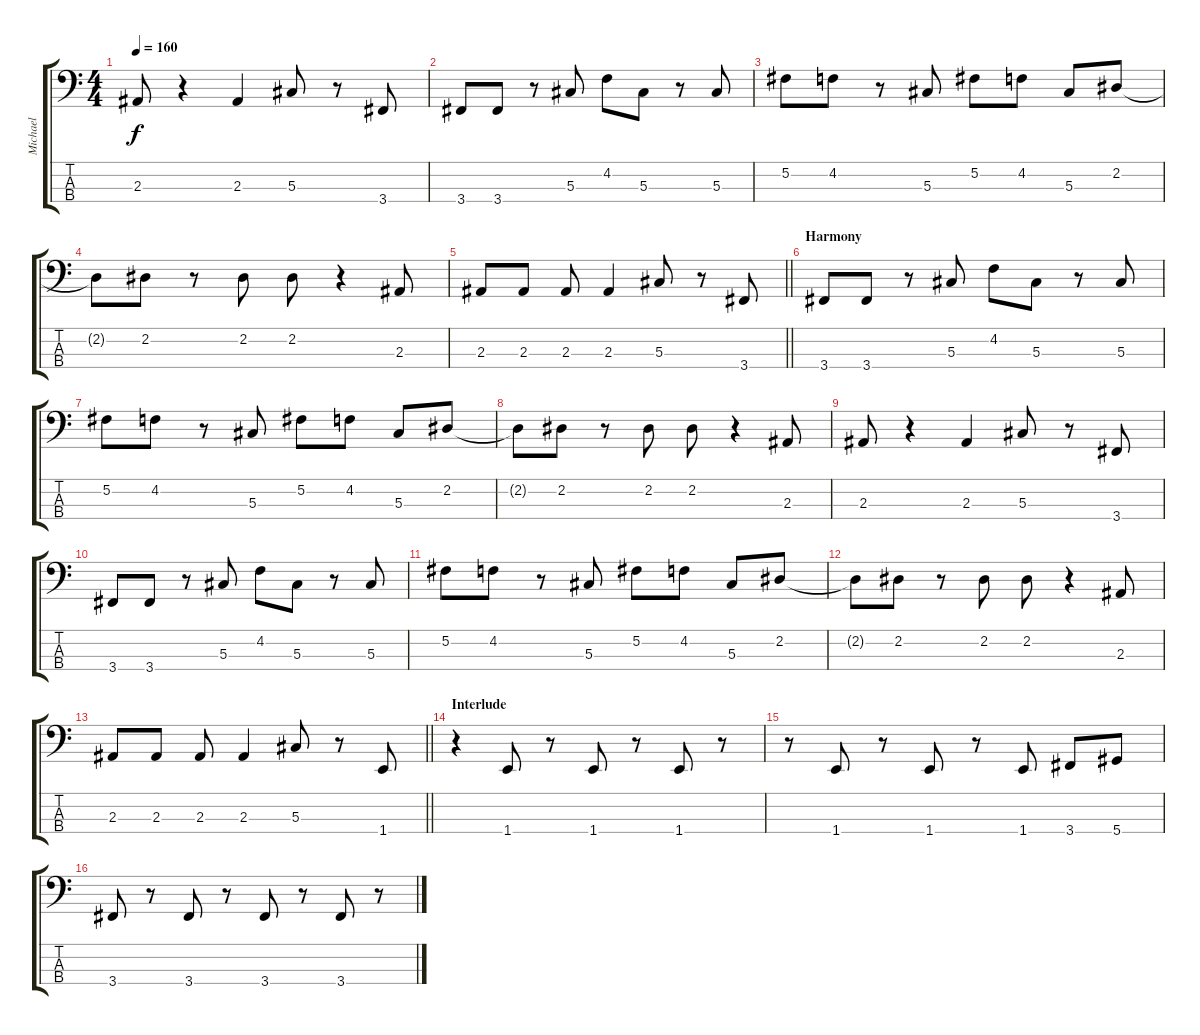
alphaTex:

\track ("Michael" "Michael") {instrument electricbasspick}
\staff {score tabs}
\tuning (Gb2 Db2 Ab1 Eb1) {hide}
\ts (4 4)
\tempo 160
\clef f4
\ks c
2.3.8{dy f} r.4 2.3.4 5.3.8 r.8 3.4.8 |
3.4.8 3.4.8 r.8 5.3.8 4.2.8 5.3.8 r.8 5.3.8 |
5.2.8 4.2.8 r.8 5.3.8 5.2.8 4.2.8 5.3.8 2.2.8 |
2.2{t}.8 2.2.8 r.8 2.2.8 2.2.8 r.4 2.3.8 |
\barLineRight lightlight
2.3.8 2.3.8 2.3.8 2.3.4 5.3.8 r.8 3.4.8 |
\section ("" "Harmony")
3.4.8 3.4.8 r.8 5.3.8 4.2.8 5.3.8 r.8 5.3.8 |
5.2.8 4.2.8 r.8 5.3.8 5.2.8 4.2.8 5.3.8 2.2.8 |
2.2{t}.8 2.2.8 r.8 2.2.8 2.2.8 r.4 2.3.8 |
2.3.8 r.4 2.3.4 5.3.8 r.8 3.4.8 |
3.4.8 3.4.8 r.8 5.3.8 4.2.8 5.3.8 r.8 5.3.8 |
5.2.8 4.2.8 r.8 5.3.8 5.2.8 4.2.8 5.3.8 2.2.8 |
2.2{t}.8 2.2.8 r.8 2.2.8 2.2.8 r.4 2.3.8 |
\barLineRight lightlight
2.3.8 2.3.8 2.3.8 2.3.4 5.3.8 r.8 1.4.8 |
\section ("" "Interlude")
r.4 1.4.8 r.8 1.4.8 r.8 1.4.8 r.8 |
r.8 1.4.8 r.8 1.4.8 r.8 1.4.8 3.4.8 5.4.8 |
3.4.8 r.8 3.4.8 r.8 3.4.8 r.8 3.4.8 r.8
